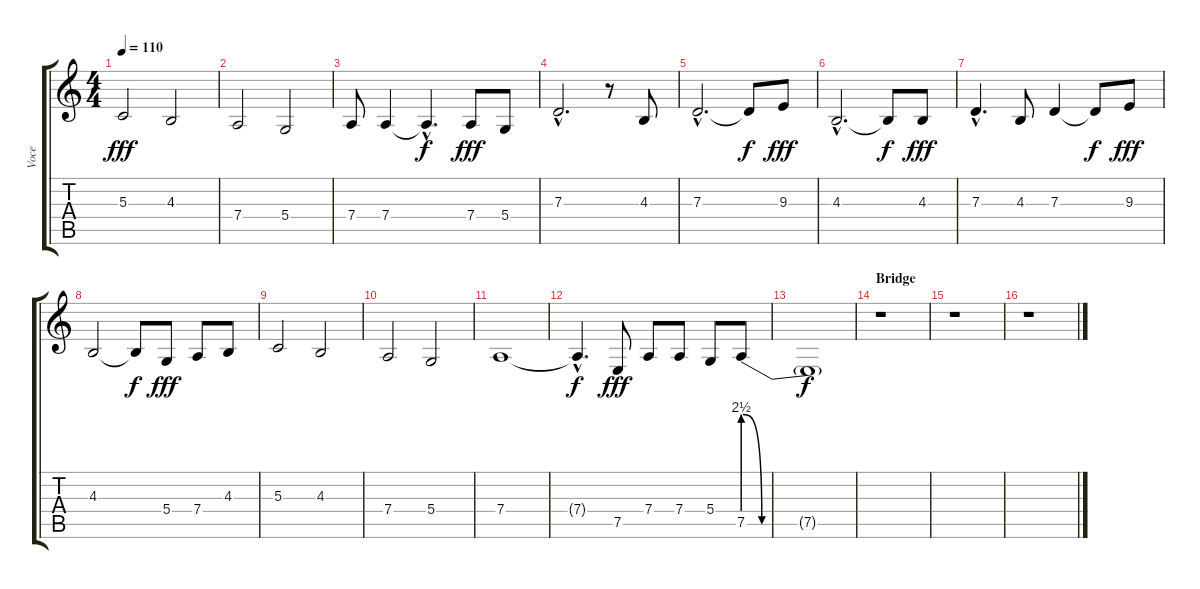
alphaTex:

\track ("Voce" "Voce") {instrument flute}
\staff {score tabs}
\tuning (E4 B3 G3 D3 A2 E2) {hide}
\ts (4 4)
\tempo 110
\clef g2
\ks c
5.3.2{dy fff} 4.3.2 |
7.4.2 5.4.2 |
7.4.8 7.4.4 7.4{hac t}.4{d dy f} 7.4.8{dy fff} 5.4.8 |
7.3{hac}.2{d} r.8 4.3.8 |
7.3{hac}.2{d} 7.3{t}.8{dy f} 9.3.8{dy fff} |
4.3{hac}.2{d} 4.3{t}.8{dy f} 4.3.8{dy fff} |
7.3{hac}.4{d} 4.3.8 7.3.4 7.3{t}.8{dy f} 9.3.8{dy fff} |
4.3.2 4.3{t}.8{dy f} 5.4.8{dy fff} 7.4.8 4.3.8 |
5.3.2 4.3.2 |
7.4.2 5.4.2 |
7.4.1 |
7.4{hac t}.4{d dy f} 7.5.8{dy fff} 7.4.8 7.4.8 5.4.8 7.5{be (custom 0 10 10 0 20 0 40 0 60 0)}.8 |
7.5{t}.1{dy f} |
\section ("" "Bridge")
r.1 |
r.1 |
r.1
